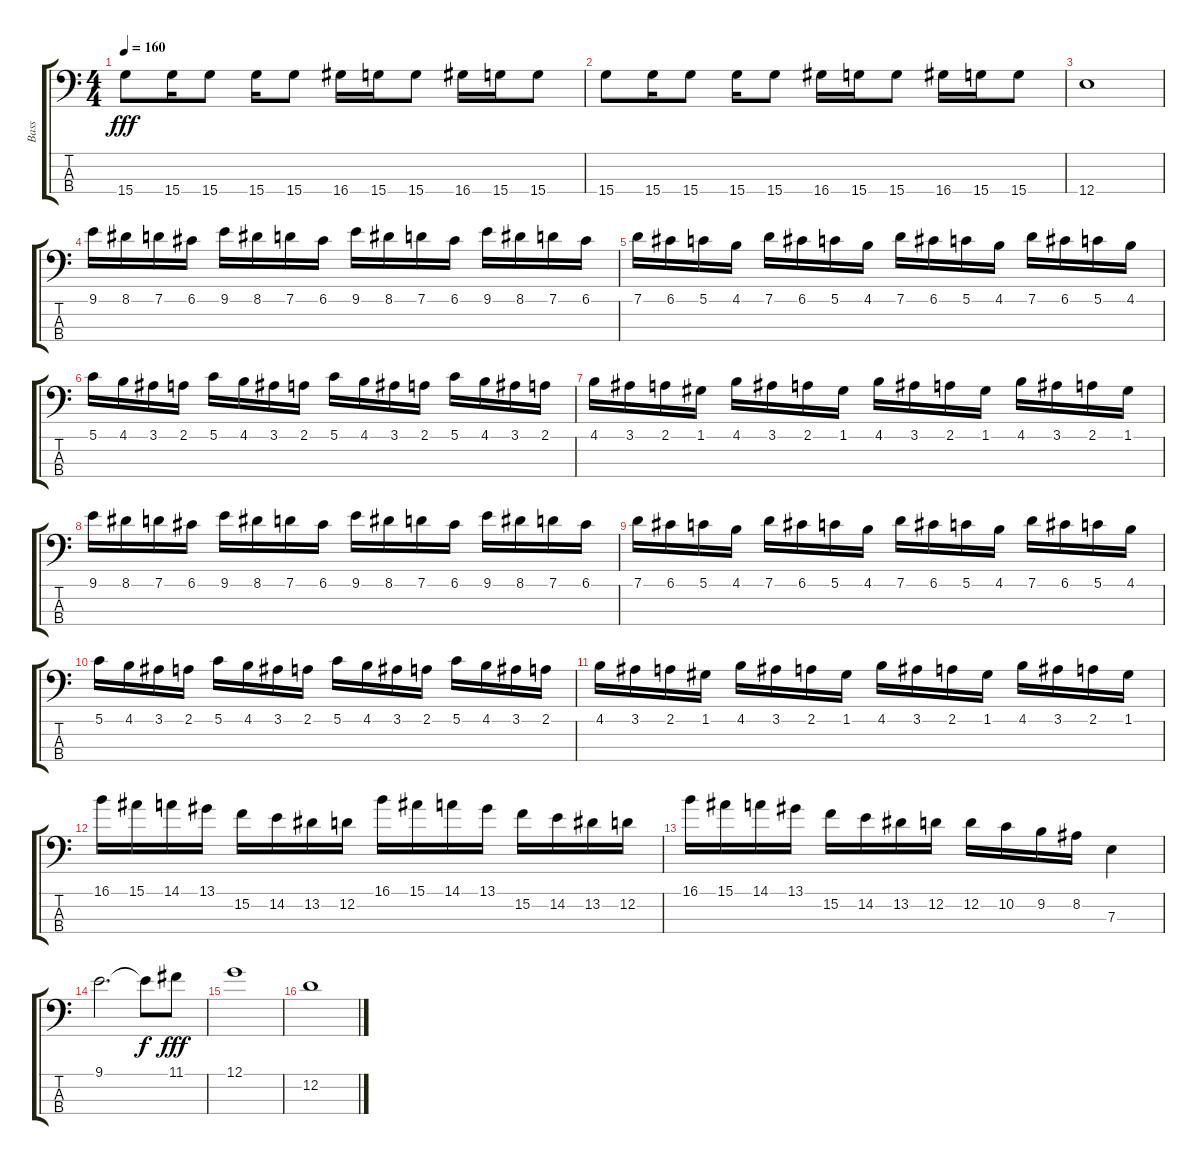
\track ("Bass" "Bass") {instrument slapbass2}
\staff {score tabs}
\tuning (G2 D2 A1 E1) {hide}
\ts (4 4)
\tempo 160
\clef f4
\ks c
15.4.8{dy fff} 15.4.16 15.4.8 15.4.16 15.4.8 16.4.16 15.4.16 15.4.8 16.4.16 15.4.16 15.4.8 |
15.4.8 15.4.16 15.4.8 15.4.16 15.4.8 16.4.16 15.4.16 15.4.8 16.4.16 15.4.16 15.4.8 |
12.4.1 |
9.1.16 8.1.16 7.1.16 6.1.16 9.1.16 8.1.16 7.1.16 6.1.16 9.1.16 8.1.16 7.1.16 6.1.16 9.1.16 8.1.16 7.1.16 6.1.16 |
7.1.16 6.1.16 5.1.16 4.1.16 7.1.16 6.1.16 5.1.16 4.1.16 7.1.16 6.1.16 5.1.16 4.1.16 7.1.16 6.1.16 5.1.16 4.1.16 |
5.1.16 4.1.16 3.1.16 2.1.16 5.1.16 4.1.16 3.1.16 2.1.16 5.1.16 4.1.16 3.1.16 2.1.16 5.1.16 4.1.16 3.1.16 2.1.16 |
4.1.16 3.1.16 2.1.16 1.1.16 4.1.16 3.1.16 2.1.16 1.1.16 4.1.16 3.1.16 2.1.16 1.1.16 4.1.16 3.1.16 2.1.16 1.1.16 |
9.1.16 8.1.16 7.1.16 6.1.16 9.1.16 8.1.16 7.1.16 6.1.16 9.1.16 8.1.16 7.1.16 6.1.16 9.1.16 8.1.16 7.1.16 6.1.16 |
7.1.16 6.1.16 5.1.16 4.1.16 7.1.16 6.1.16 5.1.16 4.1.16 7.1.16 6.1.16 5.1.16 4.1.16 7.1.16 6.1.16 5.1.16 4.1.16 |
5.1.16 4.1.16 3.1.16 2.1.16 5.1.16 4.1.16 3.1.16 2.1.16 5.1.16 4.1.16 3.1.16 2.1.16 5.1.16 4.1.16 3.1.16 2.1.16 |
4.1.16 3.1.16 2.1.16 1.1.16 4.1.16 3.1.16 2.1.16 1.1.16 4.1.16 3.1.16 2.1.16 1.1.16 4.1.16 3.1.16 2.1.16 1.1.16 |
16.1.16 15.1.16 14.1.16 13.1.16 15.2.16 14.2.16 13.2.16 12.2.16 16.1.16 15.1.16 14.1.16 13.1.16 15.2.16 14.2.16 13.2.16 12.2.16 |
16.1.16 15.1.16 14.1.16 13.1.16 15.2.16 14.2.16 13.2.16 12.2.16 12.2.16 10.2.16 9.2.16 8.2.16 7.3.4 |
9.1.2{d} 9.1{t}.8{dy f} 11.1.8{dy fff} |
12.1.1 |
12.2.1
